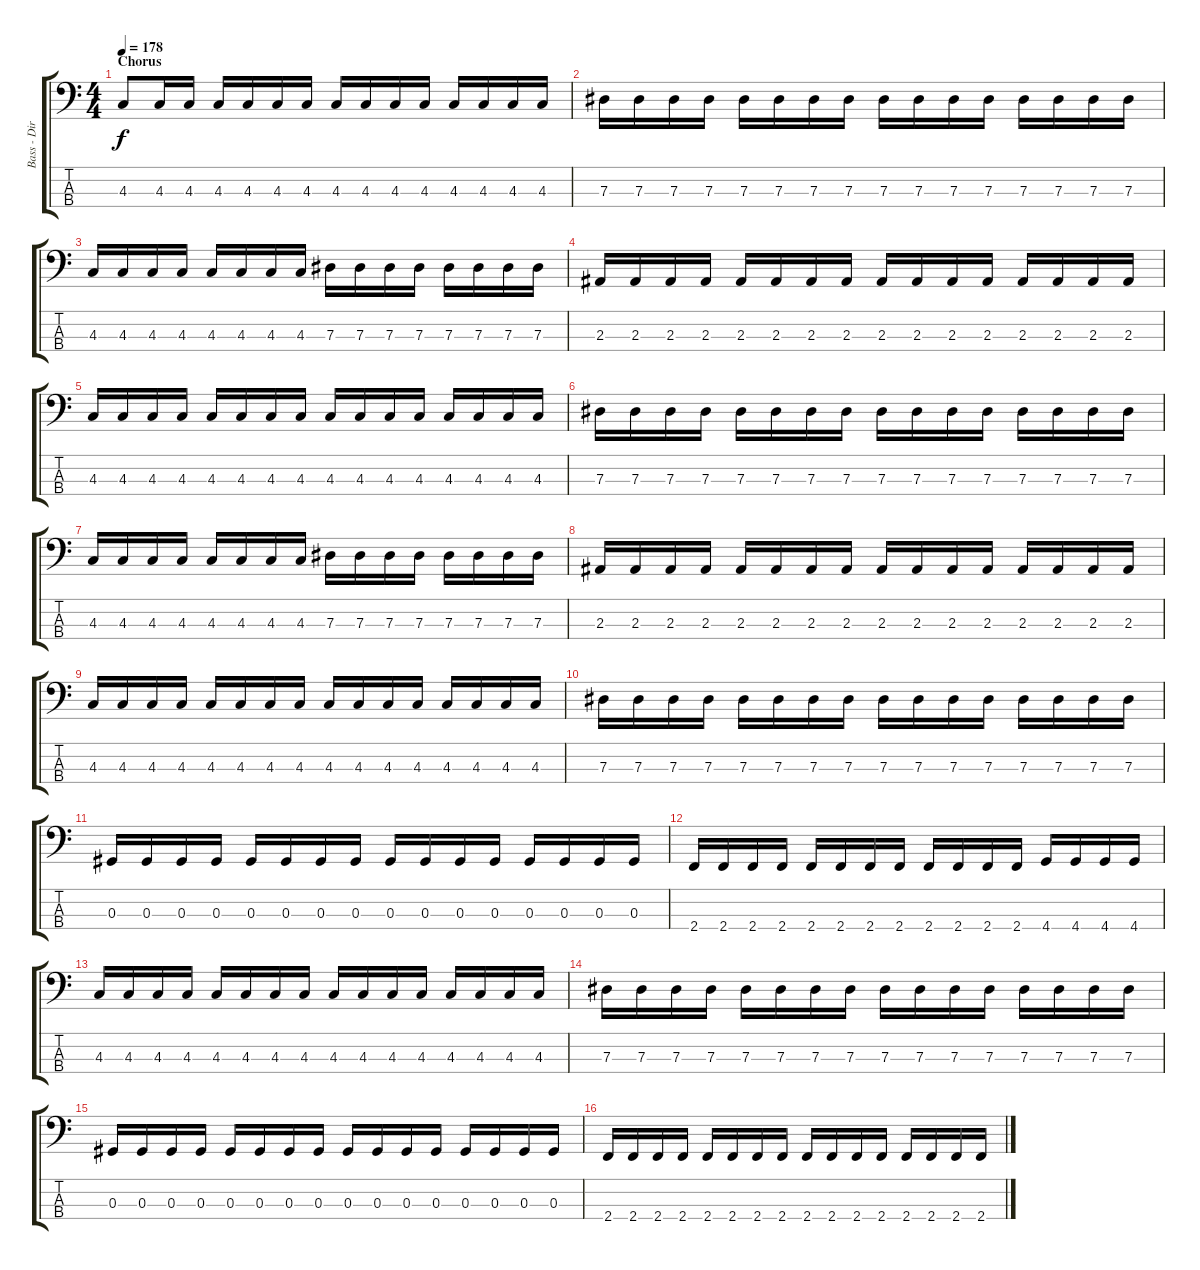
\track ("Bass - Dirk Schlächter" "Bass - Dir") {instrument electricbassfinger}
\staff {score tabs}
\tuning (Gb2 Db2 Ab1 Eb1) {hide}
\ts (4 4)
\section ("" "Chorus")
\tempo 178
\clef f4
\ks c
4.3{t}.8{dy f} 4.3.16 4.3.16 4.3.16 4.3.16 4.3.16 4.3.16 4.3.16 4.3.16 4.3.16 4.3.16 4.3.16 4.3.16 4.3.16 4.3.16 |
7.3.16 7.3.16 7.3.16 7.3.16 7.3.16 7.3.16 7.3.16 7.3.16 7.3.16 7.3.16 7.3.16 7.3.16 7.3.16 7.3.16 7.3.16 7.3.16 |
4.3.16 4.3.16 4.3.16 4.3.16 4.3.16 4.3.16 4.3.16 4.3.16 7.3.16 7.3.16 7.3.16 7.3.16 7.3.16 7.3.16 7.3.16 7.3.16 |
2.3.16 2.3.16 2.3.16 2.3.16 2.3.16 2.3.16 2.3.16 2.3.16 2.3.16 2.3.16 2.3.16 2.3.16 2.3.16 2.3.16 2.3.16 2.3.16 |
4.3.16 4.3.16 4.3.16 4.3.16 4.3.16 4.3.16 4.3.16 4.3.16 4.3.16 4.3.16 4.3.16 4.3.16 4.3.16 4.3.16 4.3.16 4.3.16 |
7.3.16 7.3.16 7.3.16 7.3.16 7.3.16 7.3.16 7.3.16 7.3.16 7.3.16 7.3.16 7.3.16 7.3.16 7.3.16 7.3.16 7.3.16 7.3.16 |
4.3.16 4.3.16 4.3.16 4.3.16 4.3.16 4.3.16 4.3.16 4.3.16 7.3.16 7.3.16 7.3.16 7.3.16 7.3.16 7.3.16 7.3.16 7.3.16 |
2.3.16 2.3.16 2.3.16 2.3.16 2.3.16 2.3.16 2.3.16 2.3.16 2.3.16 2.3.16 2.3.16 2.3.16 2.3.16 2.3.16 2.3.16 2.3.16 |
4.3.16 4.3.16 4.3.16 4.3.16 4.3.16 4.3.16 4.3.16 4.3.16 4.3.16 4.3.16 4.3.16 4.3.16 4.3.16 4.3.16 4.3.16 4.3.16 |
7.3.16 7.3.16 7.3.16 7.3.16 7.3.16 7.3.16 7.3.16 7.3.16 7.3.16 7.3.16 7.3.16 7.3.16 7.3.16 7.3.16 7.3.16 7.3.16 |
0.3.16 0.3.16 0.3.16 0.3.16 0.3.16 0.3.16 0.3.16 0.3.16 0.3.16 0.3.16 0.3.16 0.3.16 0.3.16 0.3.16 0.3.16 0.3.16 |
2.4.16 2.4.16 2.4.16 2.4.16 2.4.16 2.4.16 2.4.16 2.4.16 2.4.16 2.4.16 2.4.16 2.4.16 4.4.16 4.4.16 4.4.16 4.4.16 |
4.3.16 4.3.16 4.3.16 4.3.16 4.3.16 4.3.16 4.3.16 4.3.16 4.3.16 4.3.16 4.3.16 4.3.16 4.3.16 4.3.16 4.3.16 4.3.16 |
7.3.16 7.3.16 7.3.16 7.3.16 7.3.16 7.3.16 7.3.16 7.3.16 7.3.16 7.3.16 7.3.16 7.3.16 7.3.16 7.3.16 7.3.16 7.3.16 |
0.3.16 0.3.16 0.3.16 0.3.16 0.3.16 0.3.16 0.3.16 0.3.16 0.3.16 0.3.16 0.3.16 0.3.16 0.3.16 0.3.16 0.3.16 0.3.16 |
2.4.16 2.4.16 2.4.16 2.4.16 2.4.16 2.4.16 2.4.16 2.4.16 2.4.16 2.4.16 2.4.16 2.4.16 2.4.16 2.4.16 2.4.16 2.4.16
